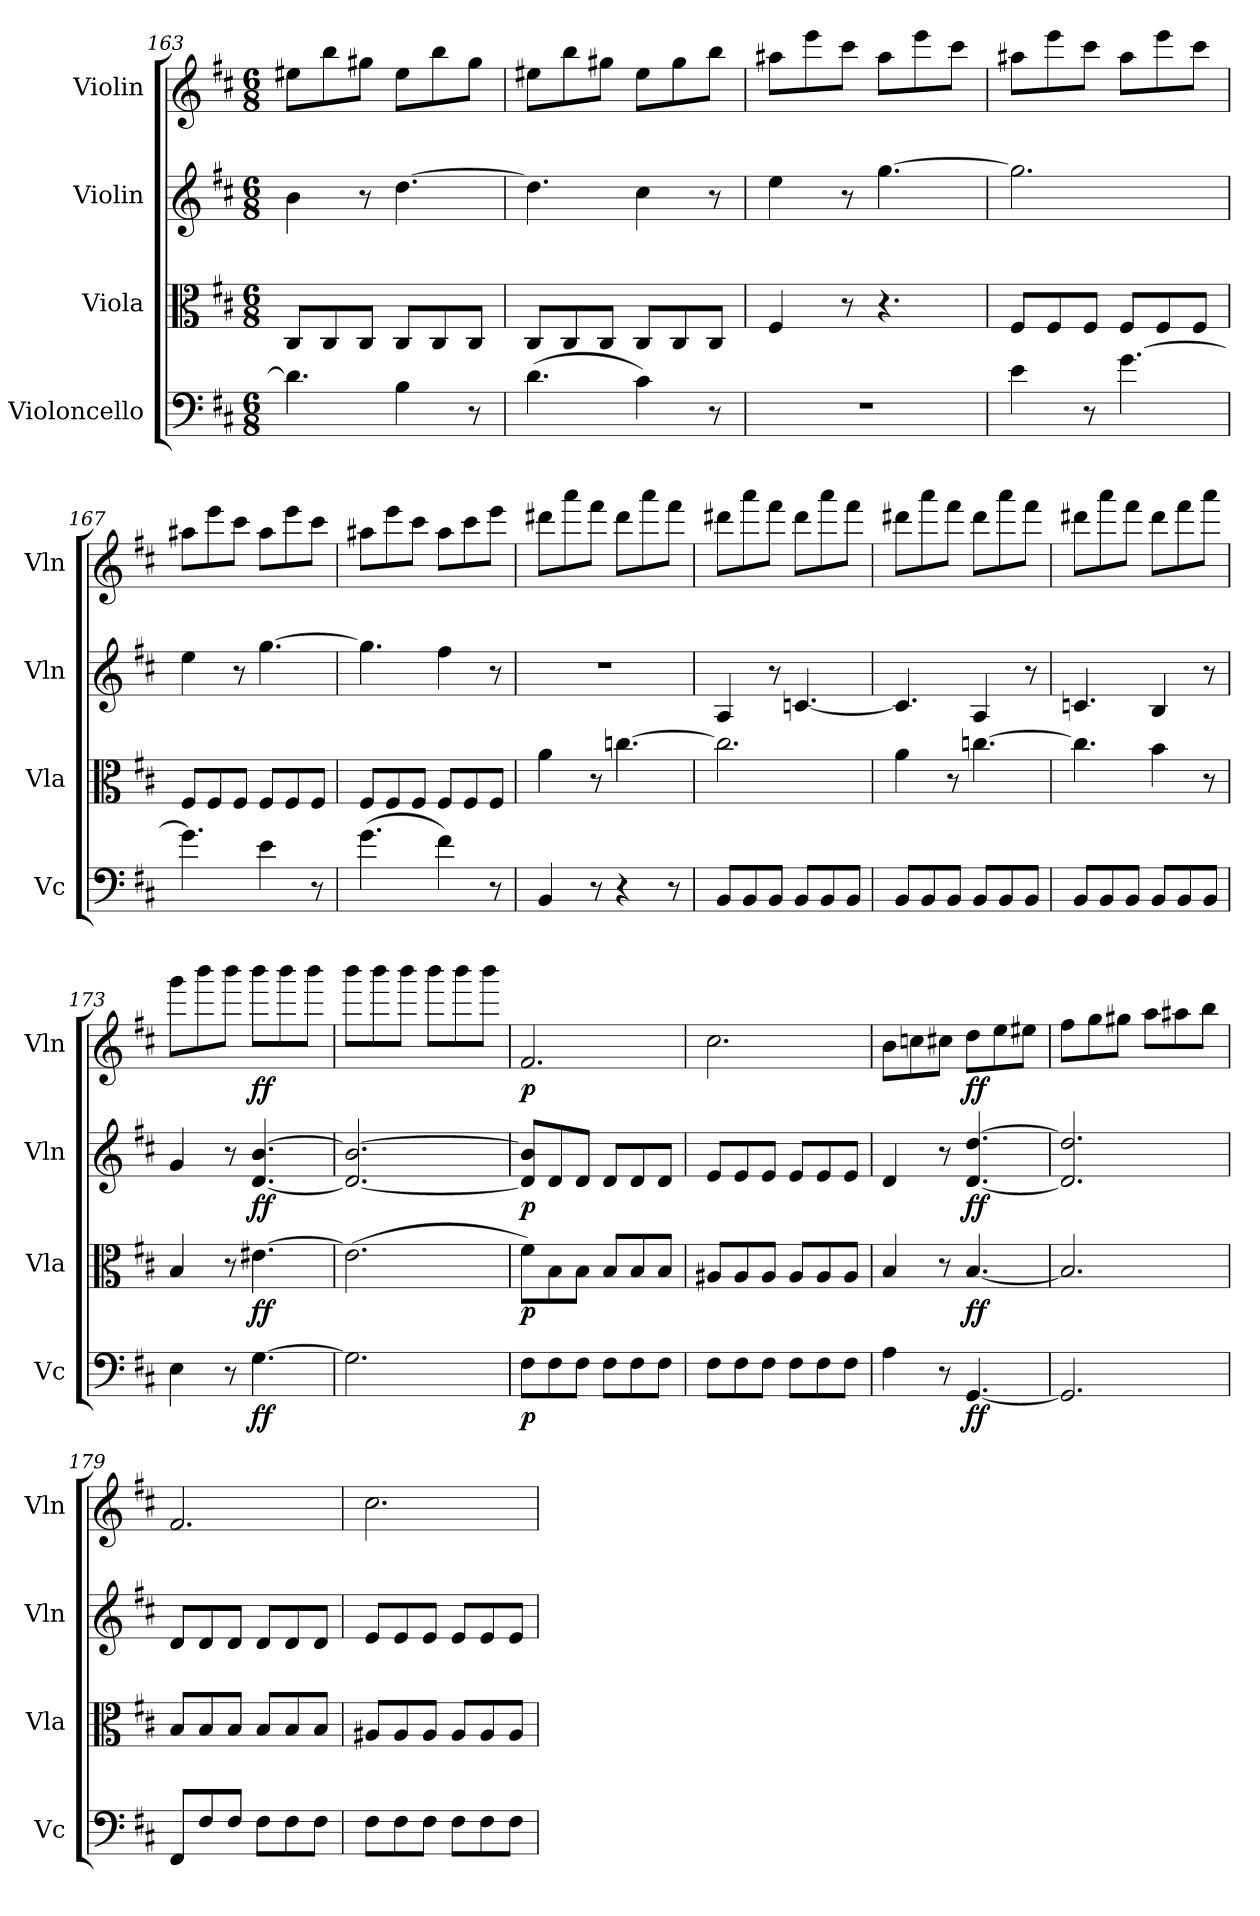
**kern	**dynam	**kern	**dynam	**kern	**dynam	**kern	**dynam
*part4	*part4	*part3	*part3	*part2	*part2	*part1	*part1
*staff4	*staff4	*staff3	*staff3	*staff2	*staff2	*staff1	*staff1
*I"Violoncello	*	*I"Viola	*	*I"Violin	*	*I"Violin	*
*I'Vc	*	*I'Vla	*	*I'Vln	*	*I'Vln	*
*clefF4	*	*clefC3	*	*clefG2	*	*clefG2	*
*k[f#c#]	*	*k[f#c#]	*	*k[f#c#]	*	*k[f#c#]	*
*M6/8	*	*M6/8	*	*M6/8	*	*M6/8	*
=163	=163	=163	=163	=163	=163	=163	=163
4.d\]	.	8C#/L	.	4b\	.	8ee#X\L	.
.	.	8C#/	.	.	.	8bb\	.
.	.	8C#/J	.	8r	.	8gg#X\J	.
4B\	.	8C#/L	.	[4.dd\	.	8ee#\L	.
.	.	8C#/	.	.	.	8bb\	.
8r	.	8C#/J	.	.	.	8gg#\J	.
=164	=164	=164	=164	=164	=164	=164	=164
(4.d\	.	8C#/L	.	4.dd\]	.	8ee#X\L	.
.	.	8C#/	.	.	.	8bb\	.
.	.	8C#/J	.	.	.	8gg#X\J	.
4c#\)	.	8C#/L	.	4cc#\	.	8ee#\L	.
.	.	8C#/	.	.	.	8gg#\	.
8r	.	8C#/J	.	8r	.	8bb\J	.
=165	=165	=165	=165	=165	=165	=165	=165
2.r	.	4F#/	.	4ee\	.	8aa#X\L	.
.	.	.	.	.	.	8eee\	.
.	.	8r	.	8r	.	8ccc#\J	.
.	.	4.r	.	[4.gg\	.	8aa#\L	.
.	.	.	.	.	.	8eee\	.
.	.	.	.	.	.	8ccc#\J	.
=166	=166	=166	=166	=166	=166	=166	=166
4e\	.	8F#/L	.	2.gg\]	.	8aa#X\L	.
.	.	8F#/	.	.	.	8eee\	.
8r	.	8F#/J	.	.	.	8ccc#\J	.
[4.g\	.	8F#/L	.	.	.	8aa#\L	.
.	.	8F#/	.	.	.	8eee\	.
.	.	8F#/J	.	.	.	8ccc#\J	.
=167	=167	=167	=167	=167	=167	=167	=167
4.g\]	.	8F#/L	.	4ee\	.	8aa#X\L	.
.	.	8F#/	.	.	.	8eee\	.
.	.	8F#/J	.	8r	.	8ccc#\J	.
4e\	.	8F#/L	.	[4.gg\	.	8aa#\L	.
.	.	8F#/	.	.	.	8eee\	.
8r	.	8F#/J	.	.	.	8ccc#\J	.
=168	=168	=168	=168	=168	=168	=168	=168
(4.g\	.	8F#/L	.	4.gg\]	.	8aa#X\L	.
.	.	8F#/	.	.	.	8eee\	.
.	.	8F#/J	.	.	.	8ccc#\J	.
4f#\)	.	8F#/L	.	4ff#\	.	8aa#\L	.
.	.	8F#/	.	.	.	8ccc#\	.
8r	.	8F#/J	.	8r	.	8eee\J	.
=169	=169	=169	=169	=169	=169	=169	=169
4BB/	.	4a\	.	2.r	.	8ddd#X\L	.
.	.	.	.	.	.	8aaa\	.
8r	.	8r	.	.	.	8fff#\J	.
4r	.	[4.ccn\	.	.	.	8ddd#\L	.
.	.	.	.	.	.	8aaa\	.
8r	.	.	.	.	.	8fff#\J	.
=170	=170	=170	=170	=170	=170	=170	=170
8BB/L	.	2.cc\]	.	4A/	.	8ddd#X\L	.
8BB/	.	.	.	.	.	8aaa\	.
8BB/J	.	.	.	8r	.	8fff#\J	.
8BB/L	.	.	.	[4.cn/	.	8ddd#\L	.
8BB/	.	.	.	.	.	8aaa\	.
8BB/J	.	.	.	.	.	8fff#\J	.
=171	=171	=171	=171	=171	=171	=171	=171
8BB/L	.	4a\	.	4.c/]	.	8ddd#X\L	.
8BB/	.	.	.	.	.	8aaa\	.
8BB/J	.	8r	.	.	.	8fff#\J	.
8BB/L	.	[4.ccn\	.	4A/	.	8ddd#\L	.
8BB/	.	.	.	.	.	8aaa\	.
8BB/J	.	.	.	8r	.	8fff#\J	.
=172	=172	=172	=172	=172	=172	=172	=172
8BB/L	.	4.cc\]	.	4.cn/	.	8ddd#X\L	.
8BB/	.	.	.	.	.	8aaa\	.
8BB/J	.	.	.	.	.	8fff#\J	.
8BB/L	.	4b\	.	4B/	.	8ddd#\L	.
8BB/	.	.	.	.	.	8fff#\	.
8BB/J	.	8r	.	8r	.	8aaa\J	.
=173	=173	=173	=173	=173	=173	=173	=173
4E\	.	4B/	.	4g/	.	8ggg\L	.
.	.	.	.	.	.	8bbb\	.
8r	.	8r	.	8r	.	8bbb\J	.
[4.G\	ff	[4.e#X\	ff	[4.d/ [4.b/	ff	8bbb\L	ff
.	.	.	.	.	.	8bbb\	.
.	.	.	.	.	.	8bbb\J	.
=174	=174	=174	=174	=174	=174	=174	=174
2.G\]	.	(2.e#\]	.	2.d_/ 2.b_/	.	8bbb\L	.
.	.	.	.	.	.	8bbb\	.
.	.	.	.	.	.	8bbb\J	.
.	.	.	.	.	.	8bbb\L	.
.	.	.	.	.	.	8bbb\	.
.	.	.	.	.	.	8bbb\J	.
=175	=175	=175	=175	=175	=175	=175	=175
8F#\L	p	8f#\L)	p	8d]/ 8b]/L	p	2.f#/	p
8F#\	.	8B\	.	8d/	.	.	.
8F#\J	.	8B\J	.	8d/J	.	.	.
8F#\L	.	8B/L	.	8d/L	.	.	.
8F#\	.	8B/	.	8d/	.	.	.
8F#\J	.	8B/J	.	8d/J	.	.	.
=176	=176	=176	=176	=176	=176	=176	=176
8F#\L	.	8A#X/L	.	8e/L	.	2.cc#\	.
8F#\	.	8A#/	.	8e/	.	.	.
8F#\J	.	8A#/J	.	8e/J	.	.	.
8F#\L	.	8A#/L	.	8e/L	.	.	.
8F#\	.	8A#/	.	8e/	.	.	.
8F#\J	.	8A#/J	.	8e/J	.	.	.
=177	=177	=177	=177	=177	=177	=177	=177
4A\	.	4B/	.	4d/	.	8b\L	.
.	.	.	.	.	.	8ccn\	.
8r	.	8r	.	8r	.	8cc#X\J	.
[4.GG/	ff	[4.B/	ff	[4.d/ [4.dd/	ff	8dd\L	ff
.	.	.	.	.	.	8ee\	.
.	.	.	.	.	.	8ee#X\J	.
=178	=178	=178	=178	=178	=178	=178	=178
2.GG/]	.	2.B/]	.	2.d]/ 2.dd]/	.	8ff#\L	.
.	.	.	.	.	.	8gg\	.
.	.	.	.	.	.	8gg#X\J	.
.	.	.	.	.	.	8aa\L	.
.	.	.	.	.	.	8aa#X\	.
.	.	.	.	.	.	8bb\J	.
=179	=179	=179	=179	=179	=179	=179	=179
8FF#/L	.	8B/L	.	8d/L	.	2.f#/	.
8F#/	.	8B/	.	8d/	.	.	.
8F#/J	.	8B/J	.	8d/J	.	.	.
8F#\L	.	8B/L	.	8d/L	.	.	.
8F#\	.	8B/	.	8d/	.	.	.
8F#\J	.	8B/J	.	8d/J	.	.	.
=180	=180	=180	=180	=180	=180	=180	=180
8F#\L	.	8A#X/L	.	8e/L	.	2.cc#\	.
8F#\	.	8A#/	.	8e/	.	.	.
8F#\J	.	8A#/J	.	8e/J	.	.	.
8F#\L	.	8A#/L	.	8e/L	.	.	.
8F#\	.	8A#/	.	8e/	.	.	.
8F#\J	.	8A#/J	.	8e/J	.	.	.
=	=	=	=	=	=	=	=
*-	*-	*-	*-	*-	*-	*-	*-
